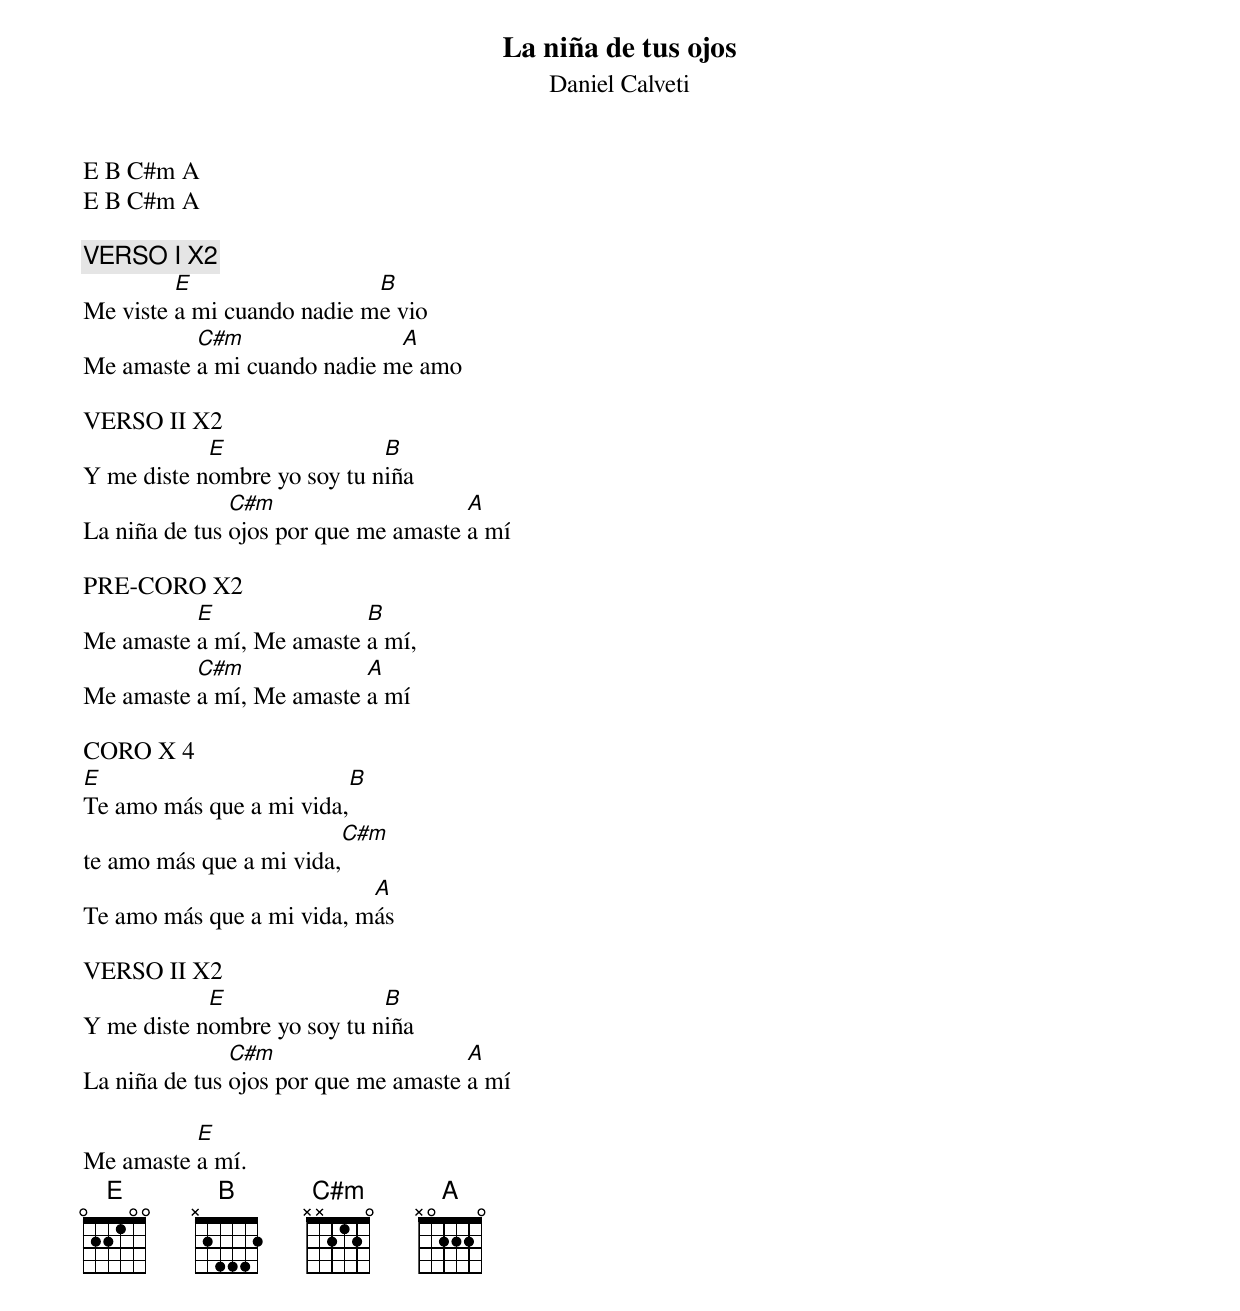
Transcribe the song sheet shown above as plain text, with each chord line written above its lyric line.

La niña de tus ojos
Daniel Calveti
E B C#m A
E B C#m A

VERSO I X2
         E                  B
Me viste a mi cuando nadie me vio
          C#m                A
Me amaste a mi cuando nadie me amo

VERSO II X2
            E                B
Y me diste nombre yo soy tu niña
               C#m                    A
La niña de tus ojos por que me amaste a mí

PRE-CORO X2
          E               B
Me amaste a mí, Me amaste a mí,
          C#m             A
Me amaste a mí, Me amaste a mí

CORO X 4
E                        B
Te amo más que a mi vida,
                         C#m
te amo más que a mi vida,
                           A
Te amo más que a mi vida, más

VERSO II X2
            E                B
Y me diste nombre yo soy tu niña
               C#m                    A
La niña de tus ojos por que me amaste a mí

          E
Me amaste a mí.
